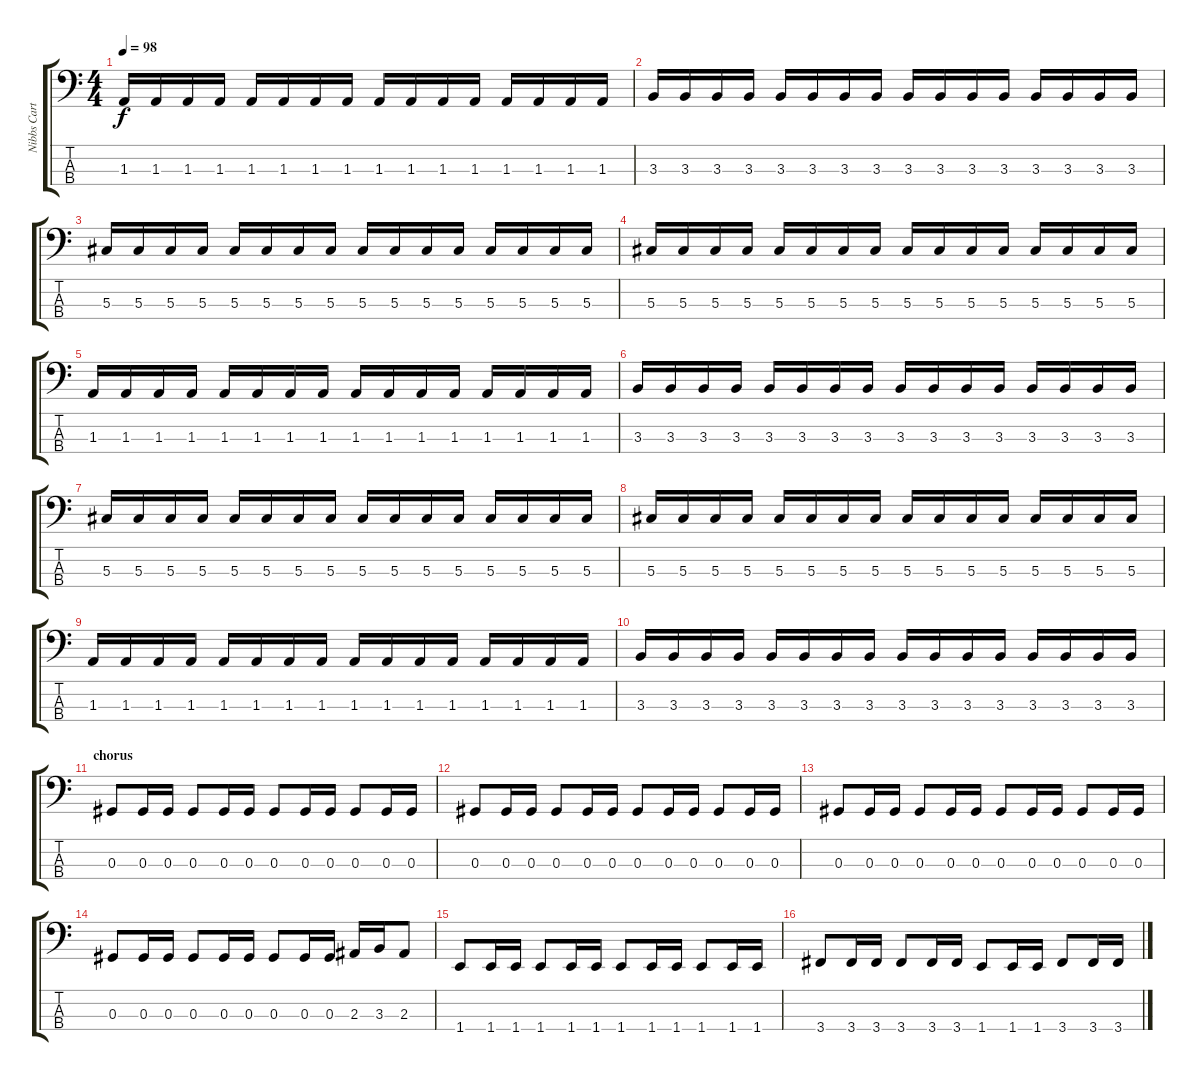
\track ("Nibbs Carter" "Nibbs Cart") {instrument electricbassfinger}
\staff {score tabs}
\tuning (Gb2 Db2 Ab1 Eb1) {hide}
\ts (4 4)
\tempo 98
\clef f4
\ks c
1.3.16{dy f} 1.3.16 1.3.16 1.3.16 1.3.16 1.3.16 1.3.16 1.3.16 1.3.16 1.3.16 1.3.16 1.3.16 1.3.16 1.3.16 1.3.16 1.3.16 |
3.3.16 3.3.16 3.3.16 3.3.16 3.3.16 3.3.16 3.3.16 3.3.16 3.3.16 3.3.16 3.3.16 3.3.16 3.3.16 3.3.16 3.3.16 3.3.16 |
5.3.16 5.3.16 5.3.16 5.3.16 5.3.16 5.3.16 5.3.16 5.3.16 5.3.16 5.3.16 5.3.16 5.3.16 5.3.16 5.3.16 5.3.16 5.3.16 |
5.3.16 5.3.16 5.3.16 5.3.16 5.3.16 5.3.16 5.3.16 5.3.16 5.3.16 5.3.16 5.3.16 5.3.16 5.3.16 5.3.16 5.3.16 5.3.16 |
1.3.16 1.3.16 1.3.16 1.3.16 1.3.16 1.3.16 1.3.16 1.3.16 1.3.16 1.3.16 1.3.16 1.3.16 1.3.16 1.3.16 1.3.16 1.3.16 |
3.3.16 3.3.16 3.3.16 3.3.16 3.3.16 3.3.16 3.3.16 3.3.16 3.3.16 3.3.16 3.3.16 3.3.16 3.3.16 3.3.16 3.3.16 3.3.16 |
5.3.16 5.3.16 5.3.16 5.3.16 5.3.16 5.3.16 5.3.16 5.3.16 5.3.16 5.3.16 5.3.16 5.3.16 5.3.16 5.3.16 5.3.16 5.3.16 |
5.3.16 5.3.16 5.3.16 5.3.16 5.3.16 5.3.16 5.3.16 5.3.16 5.3.16 5.3.16 5.3.16 5.3.16 5.3.16 5.3.16 5.3.16 5.3.16 |
1.3.16 1.3.16 1.3.16 1.3.16 1.3.16 1.3.16 1.3.16 1.3.16 1.3.16 1.3.16 1.3.16 1.3.16 1.3.16 1.3.16 1.3.16 1.3.16 |
3.3.16 3.3.16 3.3.16 3.3.16 3.3.16 3.3.16 3.3.16 3.3.16 3.3.16 3.3.16 3.3.16 3.3.16 3.3.16 3.3.16 3.3.16 3.3.16 |
\section ("" "chorus")
0.3.8 0.3.16 0.3.16 0.3.8 0.3.16 0.3.16 0.3.8 0.3.16 0.3.16 0.3.8 0.3.16 0.3.16 |
0.3.8 0.3.16 0.3.16 0.3.8 0.3.16 0.3.16 0.3.8 0.3.16 0.3.16 0.3.8 0.3.16 0.3.16 |
0.3.8 0.3.16 0.3.16 0.3.8 0.3.16 0.3.16 0.3.8 0.3.16 0.3.16 0.3.8 0.3.16 0.3.16 |
0.3.8 0.3.16 0.3.16 0.3.8 0.3.16 0.3.16 0.3.8 0.3.16 0.3.16 2.3.16 3.3.16 2.3.8 |
1.4.8 1.4.16 1.4.16 1.4.8 1.4.16 1.4.16 1.4.8 1.4.16 1.4.16 1.4.8 1.4.16 1.4.16 |
3.4.8 3.4.16 3.4.16 3.4.8 3.4.16 3.4.16 1.4.8 1.4.16 1.4.16 3.4.8 3.4.16 3.4.16
